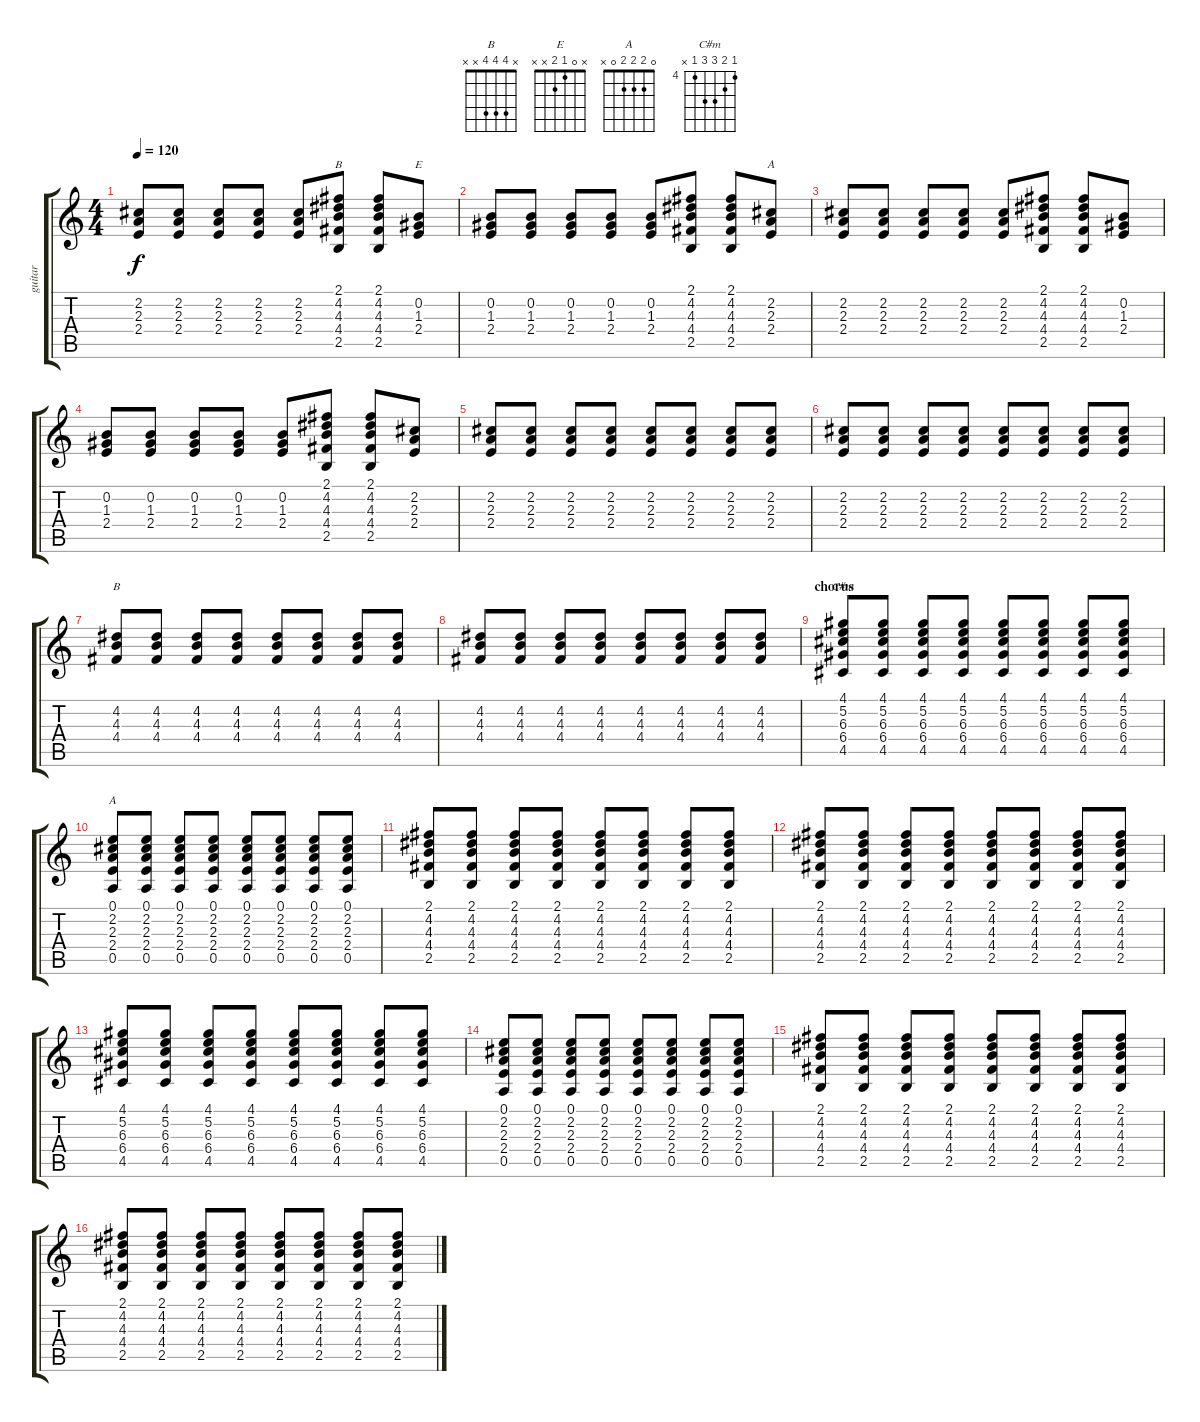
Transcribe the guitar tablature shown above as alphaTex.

\track ("guitar" "guitar") {instrument electricguitarclean}
\staff {score tabs}
\tuning (E4 B3 G3 D3 A2 E2) {hide}
\chord ("B" 2 4 4 4 2 x)
\chord ("E" x 0 1 2 x x)
\chord ("A" x 2 2 2 x x)
\chord ("B" x 4 4 4 x x)
\chord ("C#m" 4 5 6 6 4 x) {firstfret 4}
\chord ("A" 0 2 2 2 0 x)
\ts (4 4)
\tempo 120
\clef g2
\ks c
(2.2 2.3 2.4).8{dy f} (2.2 2.3 2.4).8 (2.2 2.3 2.4).8 (2.2 2.3 2.4).8 (2.2 2.3 2.4).8 (2.1 4.2 4.3 4.4 2.5).8{ch "B"} (2.1 4.2 4.3 4.4 2.5).8 (0.2 1.3 2.4).8{ch "E"} |
(0.2 1.3 2.4).8 (0.2 1.3 2.4).8 (0.2 1.3 2.4).8 (0.2 1.3 2.4).8 (0.2 1.3 2.4).8 (2.1 4.2 4.3 4.4 2.5).8 (2.1 4.2 4.3 4.4 2.5).8 (2.2 2.3 2.4).8{ch "A"} |
(2.2 2.3 2.4).8 (2.2 2.3 2.4).8 (2.2 2.3 2.4).8 (2.2 2.3 2.4).8 (2.2 2.3 2.4).8 (2.1 4.2 4.3 4.4 2.5).8 (2.1 4.2 4.3 4.4 2.5).8 (0.2 1.3 2.4).8 |
(0.2 1.3 2.4).8 (0.2 1.3 2.4).8 (0.2 1.3 2.4).8 (0.2 1.3 2.4).8 (0.2 1.3 2.4).8 (2.1 4.2 4.3 4.4 2.5).8 (2.1 4.2 4.3 4.4 2.5).8 (2.2 2.3 2.4).8 |
(2.2 2.3 2.4).8 (2.2 2.3 2.4).8 (2.2 2.3 2.4).8 (2.2 2.3 2.4).8 (2.2 2.3 2.4).8 (2.2 2.3 2.4).8 (2.2 2.3 2.4).8 (2.2 2.3 2.4).8 |
(2.2 2.3 2.4).8 (2.2 2.3 2.4).8 (2.2 2.3 2.4).8 (2.2 2.3 2.4).8 (2.2 2.3 2.4).8 (2.2 2.3 2.4).8 (2.2 2.3 2.4).8 (2.2 2.3 2.4).8 |
(4.2 4.3 4.4).8{ch "B"} (4.2 4.3 4.4).8 (4.2 4.3 4.4).8 (4.2 4.3 4.4).8 (4.2 4.3 4.4).8 (4.2 4.3 4.4).8 (4.2 4.3 4.4).8 (4.2 4.3 4.4).8 |
(4.2 4.3 4.4).8 (4.2 4.3 4.4).8 (4.2 4.3 4.4).8 (4.2 4.3 4.4).8 (4.2 4.3 4.4).8 (4.2 4.3 4.4).8 (4.2 4.3 4.4).8 (4.2 4.3 4.4).8 |
\section ("" "chorus")
(4.1 5.2 6.3 6.4 4.5).8{ch "C#m"} (4.1 5.2 6.3 6.4 4.5).8 (4.1 5.2 6.3 6.4 4.5).8 (4.1 5.2 6.3 6.4 4.5).8 (4.1 5.2 6.3 6.4 4.5).8 (4.1 5.2 6.3 6.4 4.5).8 (4.1 5.2 6.3 6.4 4.5).8 (4.1 5.2 6.3 6.4 4.5).8 |
(0.1 2.2 2.3 2.4 0.5).8{ch "A"} (0.1 2.2 2.3 2.4 0.5).8 (0.1 2.2 2.3 2.4 0.5).8 (0.1 2.2 2.3 2.4 0.5).8 (0.1 2.2 2.3 2.4 0.5).8 (0.1 2.2 2.3 2.4 0.5).8 (0.1 2.2 2.3 2.4 0.5).8 (0.1 2.2 2.3 2.4 0.5).8 |
(2.1 4.2 4.3 4.4 2.5).8 (2.1 4.2 4.3 4.4 2.5).8 (2.1 4.2 4.3 4.4 2.5).8 (2.1 4.2 4.3 4.4 2.5).8 (2.1 4.2 4.3 4.4 2.5).8 (2.1 4.2 4.3 4.4 2.5).8 (2.1 4.2 4.3 4.4 2.5).8 (2.1 4.2 4.3 4.4 2.5).8 |
(2.1 4.2 4.3 4.4 2.5).8 (2.1 4.2 4.3 4.4 2.5).8 (2.1 4.2 4.3 4.4 2.5).8 (2.1 4.2 4.3 4.4 2.5).8 (2.1 4.2 4.3 4.4 2.5).8 (2.1 4.2 4.3 4.4 2.5).8 (2.1 4.2 4.3 4.4 2.5).8 (2.1 4.2 4.3 4.4 2.5).8 |
(4.1 5.2 6.3 6.4 4.5).8 (4.1 5.2 6.3 6.4 4.5).8 (4.1 5.2 6.3 6.4 4.5).8 (4.1 5.2 6.3 6.4 4.5).8 (4.1 5.2 6.3 6.4 4.5).8 (4.1 5.2 6.3 6.4 4.5).8 (4.1 5.2 6.3 6.4 4.5).8 (4.1 5.2 6.3 6.4 4.5).8 |
(0.1 2.2 2.3 2.4 0.5).8 (0.1 2.2 2.3 2.4 0.5).8 (0.1 2.2 2.3 2.4 0.5).8 (0.1 2.2 2.3 2.4 0.5).8 (0.1 2.2 2.3 2.4 0.5).8 (0.1 2.2 2.3 2.4 0.5).8 (0.1 2.2 2.3 2.4 0.5).8 (0.1 2.2 2.3 2.4 0.5).8 |
(2.1 4.2 4.3 4.4 2.5).8 (2.1 4.2 4.3 4.4 2.5).8 (2.1 4.2 4.3 4.4 2.5).8 (2.1 4.2 4.3 4.4 2.5).8 (2.1 4.2 4.3 4.4 2.5).8 (2.1 4.2 4.3 4.4 2.5).8 (2.1 4.2 4.3 4.4 2.5).8 (2.1 4.2 4.3 4.4 2.5).8 |
(2.1 4.2 4.3 4.4 2.5).8 (2.1 4.2 4.3 4.4 2.5).8 (2.1 4.2 4.3 4.4 2.5).8 (2.1 4.2 4.3 4.4 2.5).8 (2.1 4.2 4.3 4.4 2.5).8 (2.1 4.2 4.3 4.4 2.5).8 (2.1 4.2 4.3 4.4 2.5).8 (2.1 4.2 4.3 4.4 2.5).8
